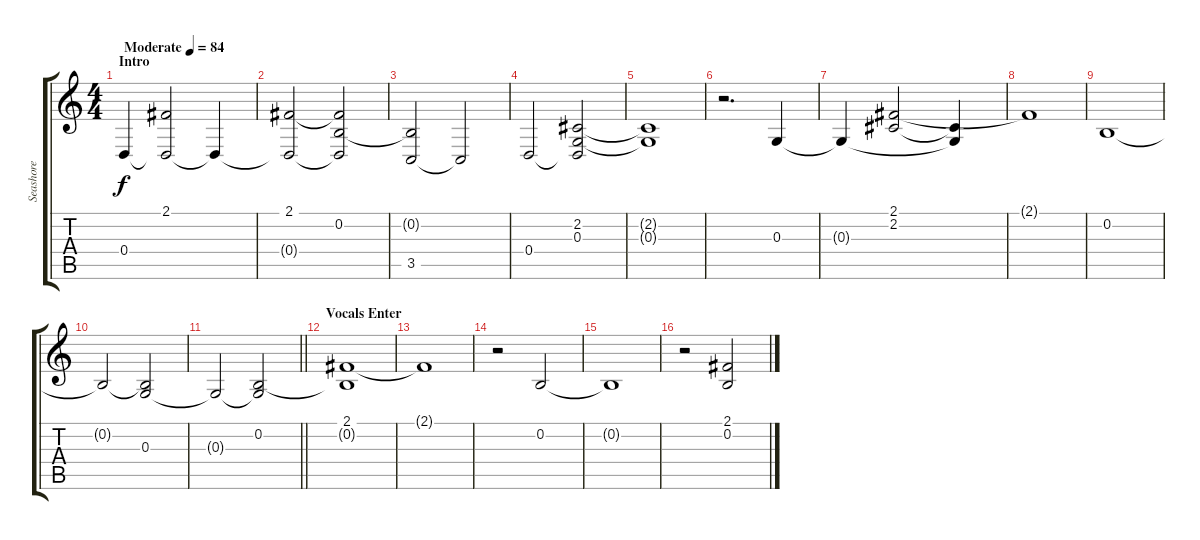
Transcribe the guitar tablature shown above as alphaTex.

\track ("Seashore" "Seashore") {instrument seashore}
\staff {score tabs}
\tuning (E4 B3 G3 D3 A2 E2) {hide}
\ts (4 4)
\section ("" "Intro")
\tempo (84 "Moderate")
\clef g2
\ks c
0.4.4{dy f instrument seashore} (2.1 0.4{t}).2 0.4{t}.4 |
(2.1 0.4{t}).2 (2.1{t} 0.2 0.4{t}).2 |
(0.2{t} 3.5).2 3.5{t}.2 |
0.4.2 (2.2 0.3 0.4{t}).2 |
(2.2{t} 0.3{t}).1 |
r.2{d} 0.3.4 |
0.3{t}.4 (2.1 2.2).2 (2.2{t} 0.3{t}).4 |
2.1{t}.1 |
0.2.1 |
0.2{t}.2 (0.2{t} 0.3).2 |
\barLineRight lightlight
0.3{t}.2 (0.2 0.3{t}).2 |
\section ("" "Vocals Enter")
(2.1 0.2{t}).1 |
2.1{t}.1 |
r.2 0.2.2 |
0.2{t}.1 |
r.2 (2.1 0.2).2
